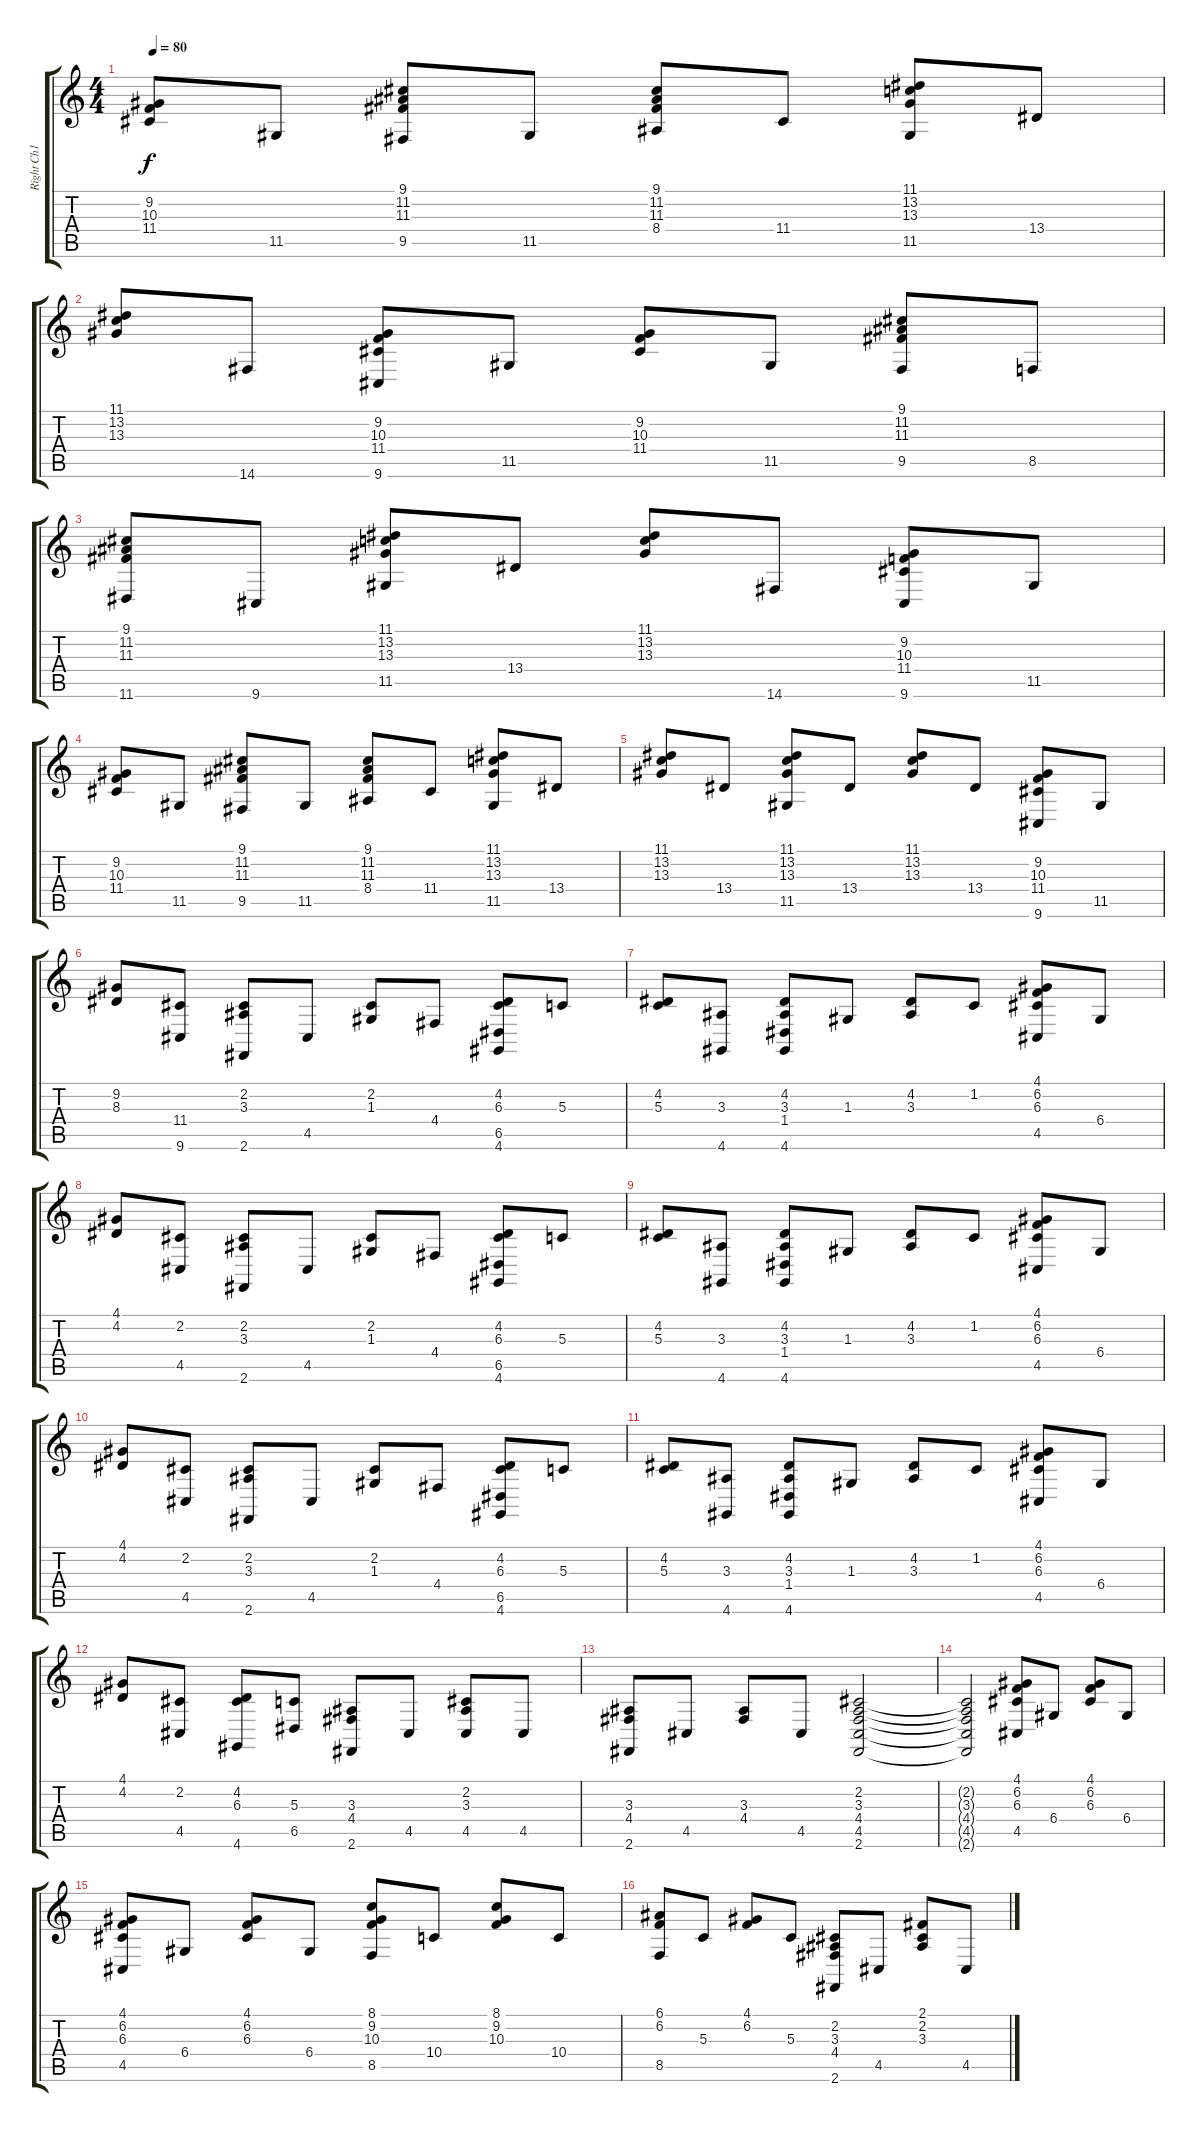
\track ("Right Ch1" "Right Ch1") {instrument acousticgrandpiano}
\staff {score tabs}
\tuning (E4 B3 G3 D3 A2 E2) {hide}
\ts (4 4)
\tempo 80
\clef g2
\ks c
(9.2 10.3 11.4).8{dy f} 11.5.8 (9.1 11.2 11.3 9.5).8 11.5.8 (9.1 11.2 11.3 8.4).8 11.4.8 (11.1 13.2 13.3 11.5).8 13.4.8 |
(11.1 13.2 13.3).8 14.6.8 (9.2 10.3 11.4 9.6).8 11.5.8 (9.2 10.3 11.4).8 11.5.8 (9.1 11.2 11.3 9.5).8 8.5.8 |
(9.1 11.2 11.3 11.6).8 9.6.8 (11.1 13.2 13.3 11.5).8 13.4.8 (11.1 13.2 13.3).8 14.6.8 (9.2 10.3 11.4 9.6).8 11.5.8 |
(9.2 10.3 11.4).8 11.5.8 (9.1 11.2 11.3 9.5).8 11.5.8 (9.1 11.2 11.3 8.4).8 11.4.8 (11.1 13.2 13.3 11.5).8 13.4.8 |
(11.1 13.2 13.3).8 13.4.8 (11.1 13.2 13.3 11.5).8 13.4.8 (11.1 13.2 13.3).8 13.4.8 (9.2 10.3 11.4 9.6).8 11.5.8 |
(9.2 8.3).8 (11.4 9.6).8 (2.2 3.3 2.6).8 4.5.8 (2.2 1.3).8 4.4.8 (4.2 6.3 6.5 4.6).8 5.3.8 |
(4.2 5.3).8 (3.3 4.6).8 (4.2 3.3 1.4 4.6).8 1.3.8 (4.2 3.3).8 1.2.8 (4.1 6.2 6.3 4.5).8 6.4.8 |
(4.1 4.2).8 (2.2 4.5).8 (2.2 3.3 2.6).8 4.5.8 (2.2 1.3).8 4.4.8 (4.2 6.3 6.5 4.6).8 5.3.8 |
(4.2 5.3).8 (3.3 4.6).8 (4.2 3.3 1.4 4.6).8 1.3.8 (4.2 3.3).8 1.2.8 (4.1 6.2 6.3 4.5).8 6.4.8 |
(4.1 4.2).8 (2.2 4.5).8 (2.2 3.3 2.6).8 4.5.8 (2.2 1.3).8 4.4.8 (4.2 6.3 6.5 4.6).8 5.3.8 |
(4.2 5.3).8 (3.3 4.6).8 (4.2 3.3 1.4 4.6).8 1.3.8 (4.2 3.3).8 1.2.8 (4.1 6.2 6.3 4.5).8 6.4.8 |
(4.1 4.2).8 (2.2 4.5).8 (4.2 6.3 4.6).8 (5.3 6.5).8 (3.3 4.4 2.6).8 4.5.8 (2.2 3.3 4.5).8 4.5.8 |
(3.3 4.4 2.6).8 4.5.8 (3.3 4.4).8 4.5.8 (2.2 3.3 4.4 4.5 2.6).2 |
(2.2{t} 3.3{t} 4.4{t} 4.5{t} 2.6{t}).2 (4.1 6.2 6.3 4.5).8 6.4.8 (4.1 6.2 6.3).8 6.4.8 |
(4.1 6.2 6.3 4.5).8 6.4.8 (4.1 6.2 6.3).8 6.4.8 (8.1 9.2 10.3 8.5).8 10.4.8 (8.1 9.2 10.3).8 10.4.8 |
(6.1 6.2 8.5).8 5.3.8 (4.1 6.2).8 5.3.8 (2.2 3.3 4.4 2.6).8 4.5.8 (2.1 2.2 3.3).8 4.5.8
